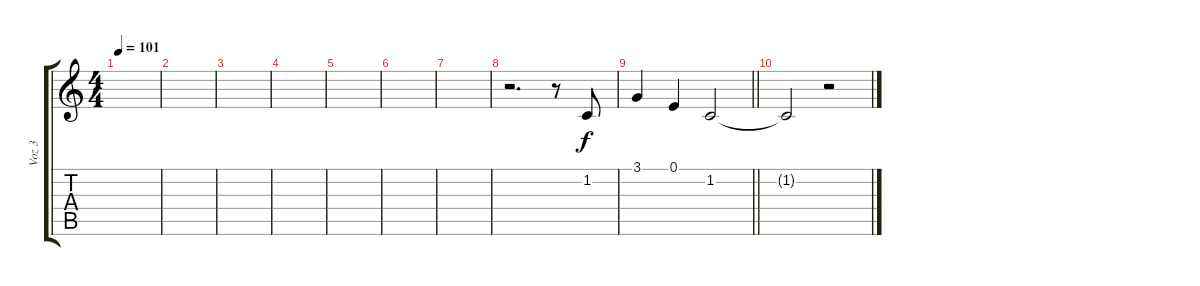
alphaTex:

\track ("Voz 3" "Voz 3") {instrument tenorsax}
\staff {score tabs}
\tuning (E4 B3 G3 D3 A2 E2) {hide}
\ts (4 4)
\tempo 101
\clef g2
\ks c
|
|
|
|
|
|
|
r.2{d} r.8 1.2.8 |
\barLineRight lightlight
3.1.4 0.1.4 1.2.2 |
1.2{t}.2 r.2
